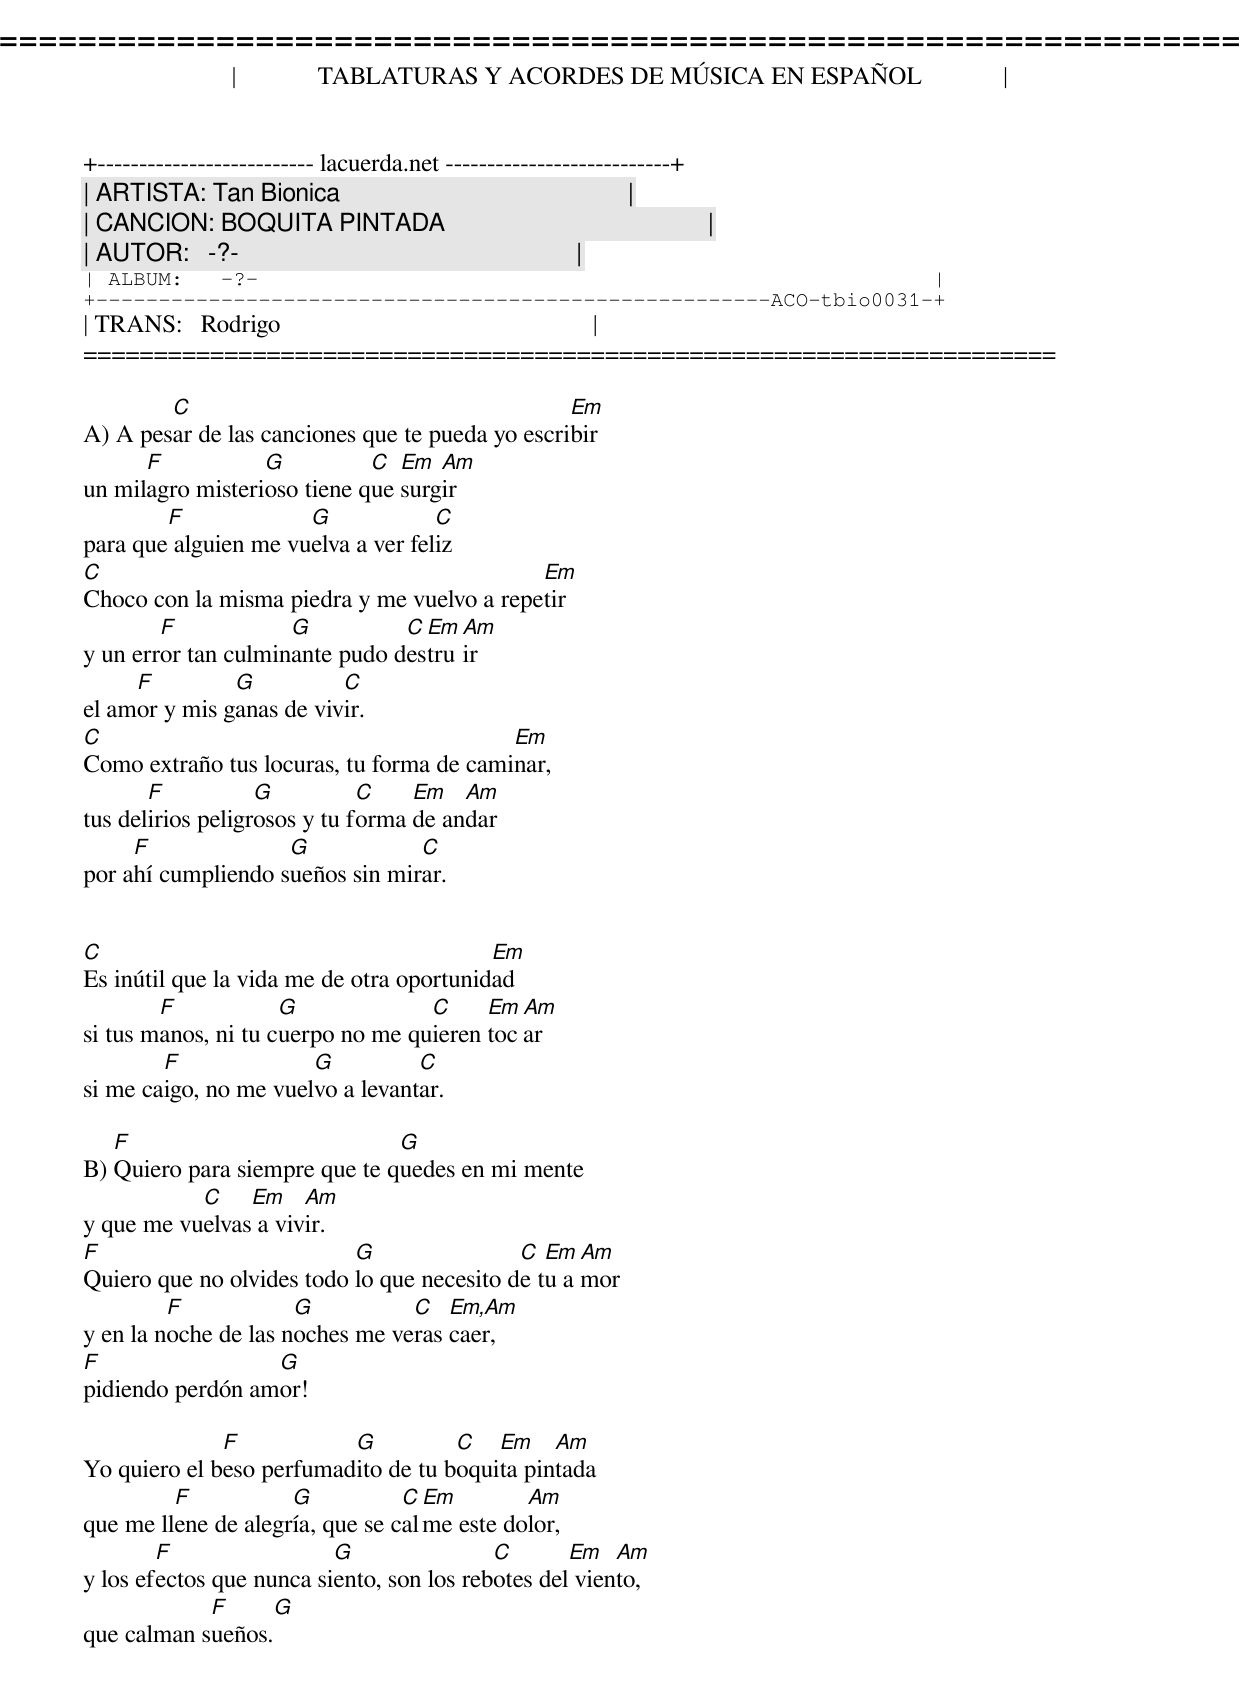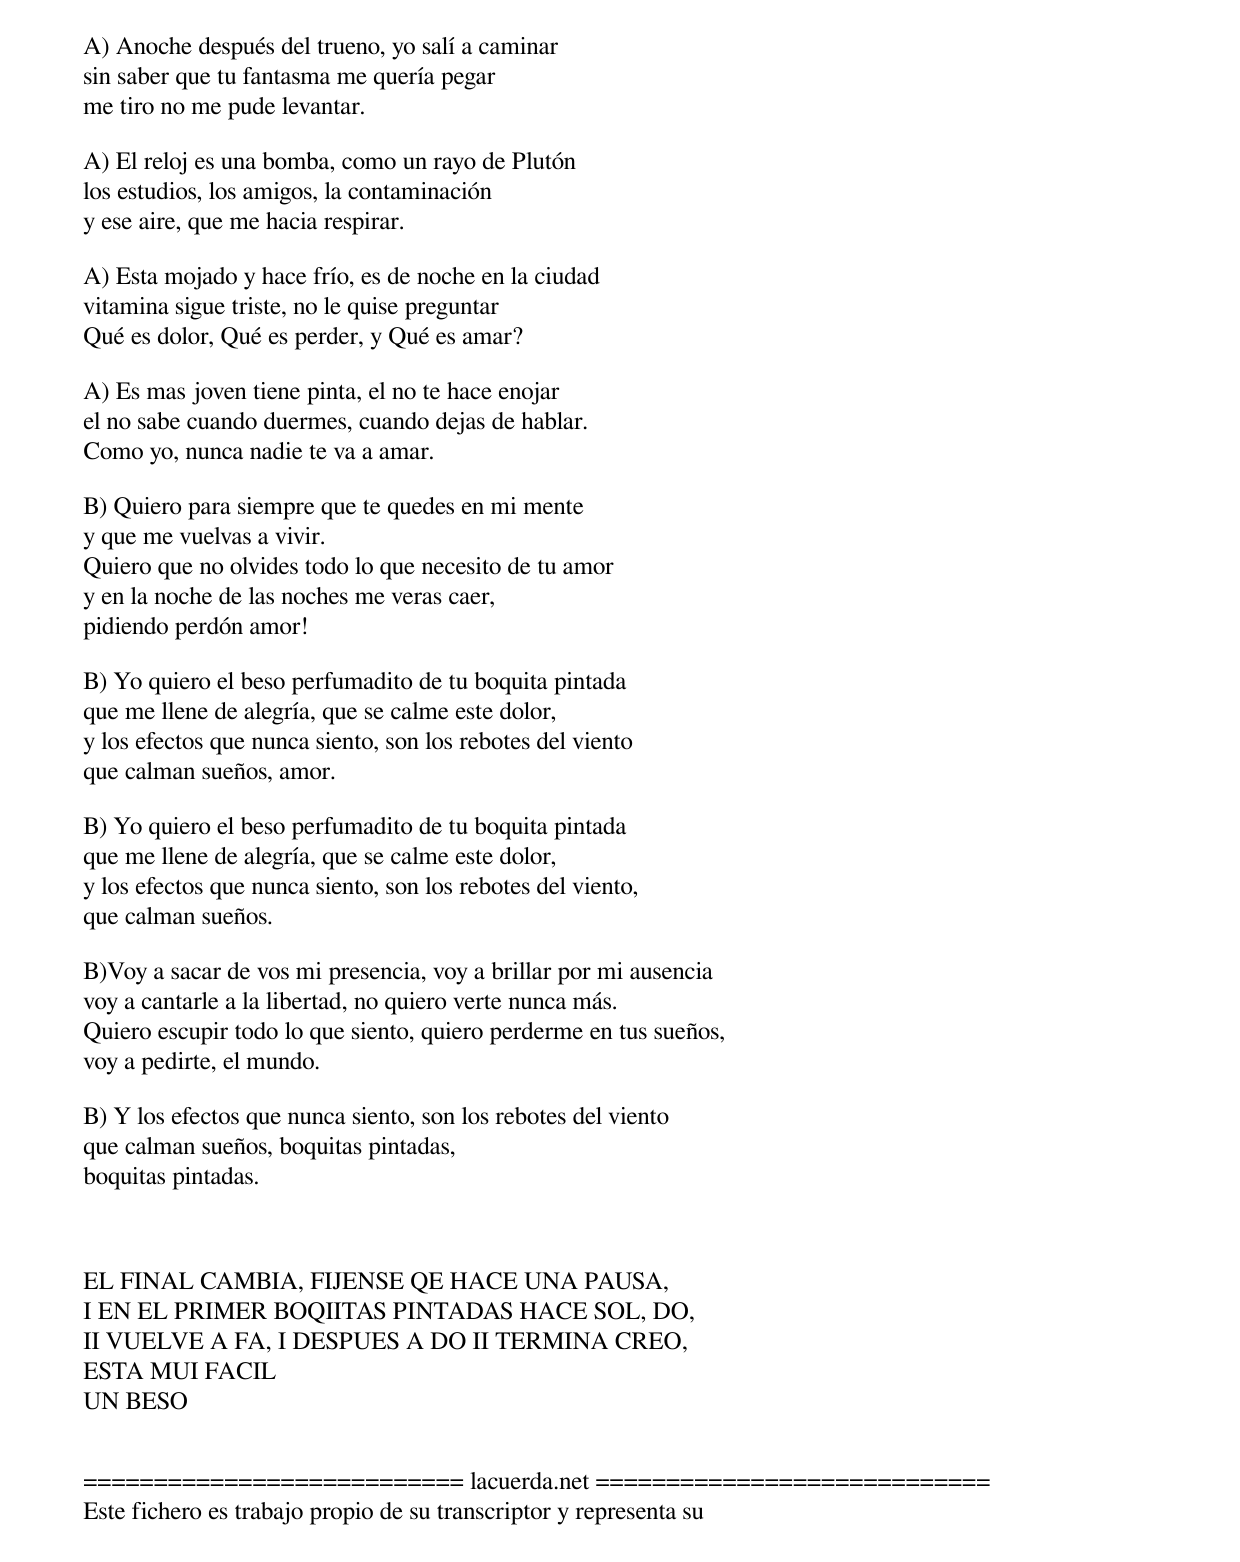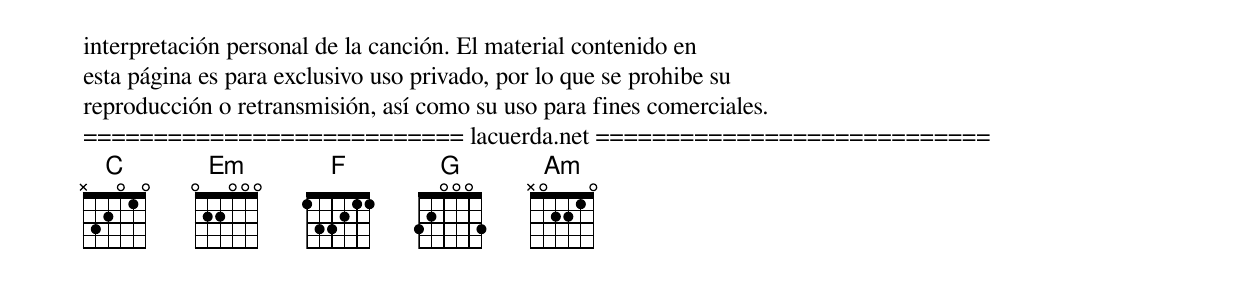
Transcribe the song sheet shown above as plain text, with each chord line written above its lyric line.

=====================================================================
|             TABLATURAS Y ACORDES DE MÚSICA EN ESPAÑOL             |
+-------------------------- lacuerda.net ---------------------------+
| ARTISTA: Tan Bionica                                              |
| CANCION: BOQUITA PINTADA                                          |
| AUTOR:   -?-                                                      |
| ALBUM:   -?-                                                      |
+------------------------------------------------------ACO-tbio0031-+
| TRANS:   Rodrigo                                                  |
=====================================================================

        C                                        Em
A) A pesar de las canciones que te pueda yo escribir
      F           G          C  Em  Am
un milagro misterioso tiene que surgir
        F             G             C
para que alguien me vuelva a ver feliz
C                                           Em
Choco con la misma piedra y me vuelvo a repetir
        F            G          C Em Am
y un error tan culminante pudo destruir
     F         G          C
el amor y mis ganas de vivir.
C                                         Em
Como extraño tus locuras, tu forma de caminar,
       F           G          C    Em   Am
tus delirios peligrosos y tu forma de andar
     F              G            C
por ahí cumpliendo sueños sin mirar.


C                                         Em
Es inútil que la vida me de otra oportunidad
        F            G             C     Em Am
si tus manos, ni tu cuerpo no me quieren tocar
        F              G          C
si me caigo, no me vuelvo a levantar.

   F                           G
B) Quiero para siempre que te quedes en mi mente
           C    Em    Am
y que me vuelvas a vivir.
F                          G                C  Em Am
Quiero que no olvides todo lo que necesito de tu amor
         F            G          C   Em,Am
y en la noche de las noches me veras caer,
F                 G
pidiendo perdón amor!

              F           G          C   Em    Am
Yo quiero el beso perfumadito de tu boquita pintada
         F           G           C Em        Am
que me llene de alegría, que se calme este dolor,
        F                 G                C       Em   Am
y los efectos que nunca siento, son los rebotes del viento,
            F            G
que calman sueños.


A) Anoche después del trueno, yo salí a caminar
sin saber que tu fantasma me quería pegar
me tiro no me pude levantar.

A) El reloj es una bomba, como un rayo de Plutón
los estudios, los amigos, la contaminación
y ese aire, que me hacia respirar.

A) Esta mojado y hace frío, es de noche en la ciudad
vitamina sigue triste, no le quise preguntar
Qué es dolor, Qué es perder, y Qué es amar?

A) Es mas joven tiene pinta, el no te hace enojar
el no sabe cuando duermes, cuando dejas de hablar.
Como yo, nunca nadie te va a amar.

B) Quiero para siempre que te quedes en mi mente
y que me vuelvas a vivir.
Quiero que no olvides todo lo que necesito de tu amor
y en la noche de las noches me veras caer,
pidiendo perdón amor!

B) Yo quiero el beso perfumadito de tu boquita pintada
que me llene de alegría, que se calme este dolor,
y los efectos que nunca siento, son los rebotes del viento
que calman sueños, amor.

B) Yo quiero el beso perfumadito de tu boquita pintada
que me llene de alegría, que se calme este dolor,
y los efectos que nunca siento, son los rebotes del viento,
que calman sueños.

B)Voy a sacar de vos mi presencia, voy a brillar por mi ausencia
voy a cantarle a la libertad, no quiero verte nunca más.
Quiero escupir todo lo que siento, quiero perderme en tus sueños,
voy a pedirte, el mundo.

B) Y los efectos que nunca siento, son los rebotes del viento
que calman sueños, boquitas pintadas,
boquitas pintadas.



EL FINAL CAMBIA, FIJENSE QE HACE UNA PAUSA,
I EN EL PRIMER BOQIITAS PINTADAS HACE SOL, DO,
II VUELVE A FA, I DESPUES A DO II TERMINA CREO,
ESTA MUI FACIL
UN BESO


=========================== lacuerda.net ============================
Este fichero es trabajo propio de su transcriptor y representa su
interpretación personal de la canción. El material contenido en
esta página es para exclusivo uso privado, por lo que se prohibe su
reproducción o retransmisión, así como su uso para fines comerciales.
=========================== lacuerda.net ============================
